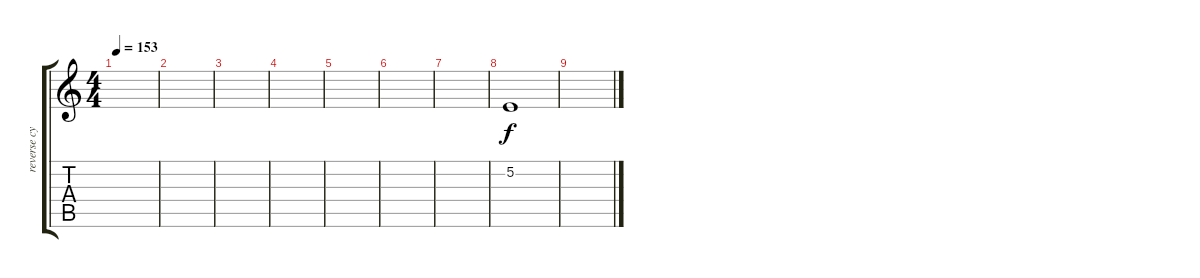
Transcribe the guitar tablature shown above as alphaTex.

\track ("reverse cymbal" "reverse cy") {instrument reversecymbal}
\staff {score tabs}
\tuning (E4 B3 G3 D3 A2 E2) {hide}
\ts (4 4)
\tempo 153
\clef g2
\ks c
|
|
|
|
|
|
|
5.2.1 |
\ks aminor
